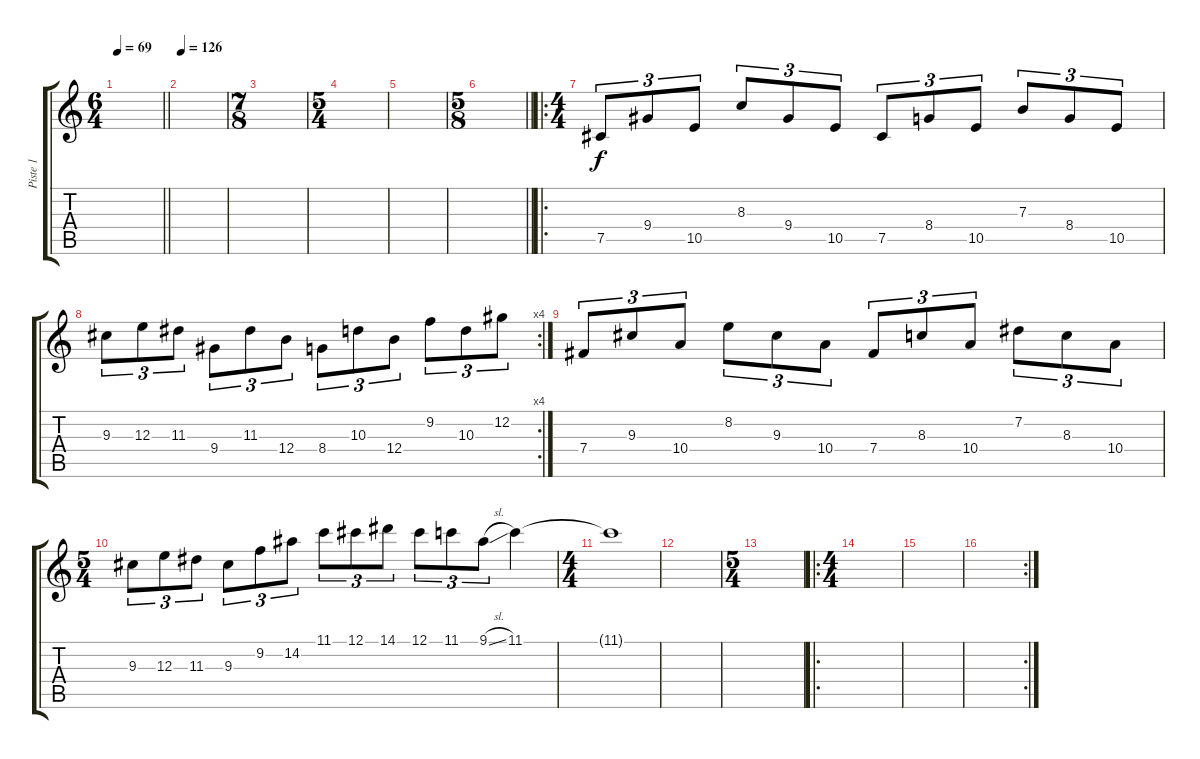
\track ("Piste 1" "Piste 1") {instrument distortionguitar}
\staff {score tabs}
\tuning (Db4 Ab3 E3 B2 Gb2 Db2) {hide}
\ts (6 4)
\tempo 69
\clef g2
\barLineRight lightlight
\ks c
|
\tempo 126
|
\ts (7 8)
|
\ts (5 4)
|
|
\ts (5 8)
\barLineRight lightlight
|
\ro
\ts (4 4)
7.5.8{tu (3 2)} 9.4.8{tu (3 2)} 10.5.8{tu (3 2)} 8.3.8{tu (3 2)} 9.4.8{tu (3 2)} 10.5.8{tu (3 2)} 7.5.8{tu (3 2)} 8.4.8{tu (3 2)} 10.5.8{tu (3 2)} 7.3.8{tu (3 2)} 8.4.8{tu (3 2)} 10.5.8{tu (3 2)} |
\rc 4
9.3.8{tu (3 2)} 12.3.8{tu (3 2)} 11.3.8{tu (3 2)} 9.4.8{tu (3 2)} 11.3.8{tu (3 2)} 12.4.8{tu (3 2)} 8.4.8{tu (3 2)} 10.3.8{tu (3 2)} 12.4.8{tu (3 2)} 9.2.8{tu (3 2)} 10.3.8{tu (3 2)} 12.2.8{tu (3 2)} |
7.4.8{tu (3 2)} 9.3.8{tu (3 2)} 10.4.8{tu (3 2)} 8.2.8{tu (3 2)} 9.3.8{tu (3 2)} 10.4.8{tu (3 2)} 7.4.8{tu (3 2)} 8.3.8{tu (3 2)} 10.4.8{tu (3 2)} 7.2.8{tu (3 2)} 8.3.8{tu (3 2)} 10.4.8{tu (3 2)} |
\ts (5 4)
9.3.8{tu (3 2)} 12.3.8{tu (3 2)} 11.3.8{tu (3 2)} 9.3.8{tu (3 2)} 9.2.8{tu (3 2)} 14.2.8{tu (3 2)} 11.1.8{tu (3 2)} 12.1.8{tu (3 2)} 14.1.8{tu (3 2)} 12.1.8{tu (3 2)} 11.1.8{tu (3 2)} 9.1{sl}.8{tu (3 2)} 11.1.4 |
\ts (4 4)
11.1{t}.1{volume 9} |
|
\ts (5 4)
|
\ro
\ts (4 4)
|
|
\rc 2
